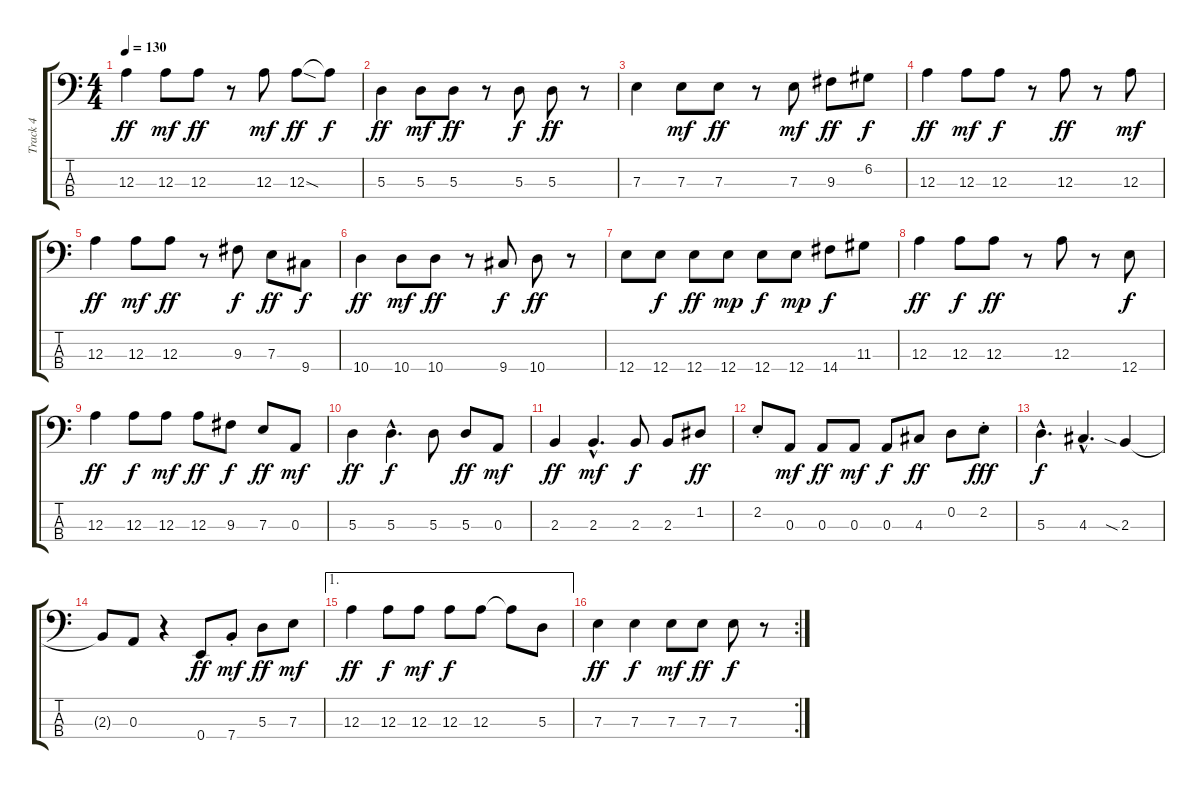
\track ("Track 4" "Track 4") {instrument electricbassfinger}
\staff {score tabs}
\tuning (G2 D2 A1 E1) {hide}
\ts (4 4)
\tempo 130
\clef f4
\ks c
12.3.4{dy ff} 12.3.8{dy mf} 12.3.8{dy ff} r.8 12.3.8{dy mf} 12.3{sod}.8{dy ff} 12.3{t}.8{dy f} |
5.3.4{dy ff} 5.3.8{dy mf} 5.3.8{dy ff} r.8 5.3.8{dy f} 5.3.8{dy ff} r.8 |
7.3.4 7.3.8{dy mf} 7.3.8{dy ff} r.8 7.3.8{dy mf} 9.3.8{dy ff} 6.2.8{dy f} |
12.3.4{dy ff} 12.3.8{dy mf} 12.3.8{dy f} r.8 12.3.8{dy ff} r.8 12.3.8{dy mf} |
12.3.4{dy ff} 12.3.8{dy mf} 12.3.8{dy ff} r.8 9.3.8{dy f} 7.3.8{dy ff} 9.4.8{dy f} |
10.4.4{dy ff} 10.4.8{dy mf} 10.4.8{dy ff} r.8 9.4.8{dy f} 10.4.8{dy ff} r.8 |
12.4.8 12.4.8{dy f} 12.4.8{dy ff} 12.4.8{dy mp} 12.4.8{dy f} 12.4.8{dy mp} 14.4.8{dy f} 11.3.8 |
12.3.4{dy ff} 12.3.8{dy f} 12.3.8{dy ff} r.8 12.3.8 r.8 12.4.8{dy f} |
12.3.4{dy ff} 12.3.8{dy f} 12.3.8{dy mf} 12.3.8{dy ff} 9.3.8{dy f} 7.3.8{dy ff} 0.3.8{dy mf} |
5.3.4{dy ff} 5.3{hac}.4{d dy f} 5.3.8 5.3.8{dy ff} 0.3.8{dy mf} |
2.3.4{dy ff} 2.3{hac}.4{d dy mf} 2.3.8{dy f} 2.3.8 1.2.8{dy ff} |
2.2{st}.8 0.3.8{dy mf} 0.3.8{dy ff} 0.3.8{dy mf} 0.3.8{dy f} 4.3.8{dy ff} 0.2.8 2.2{st}.8{dy fff} |
5.3{hac}.4{d dy f} 4.3{hac}.4{d} 2.3{sia}.4 |
2.3{t}.8 0.3.8 r.4 0.4.8{dy ff} 7.4{st}.8{dy mf} 5.3.8{dy ff} 7.3.8{dy mf} |
\ae 1
12.3.4{dy ff} 12.3.8{dy f} 12.3.8{dy mf} 12.3.8{dy f} 12.3.8 12.3{t}.8 5.3.8 |
\rc 2
7.3.4{dy ff} 7.3.4{dy f} 7.3.8{dy mf} 7.3.8{dy ff} 7.3.8{dy f} r.8
